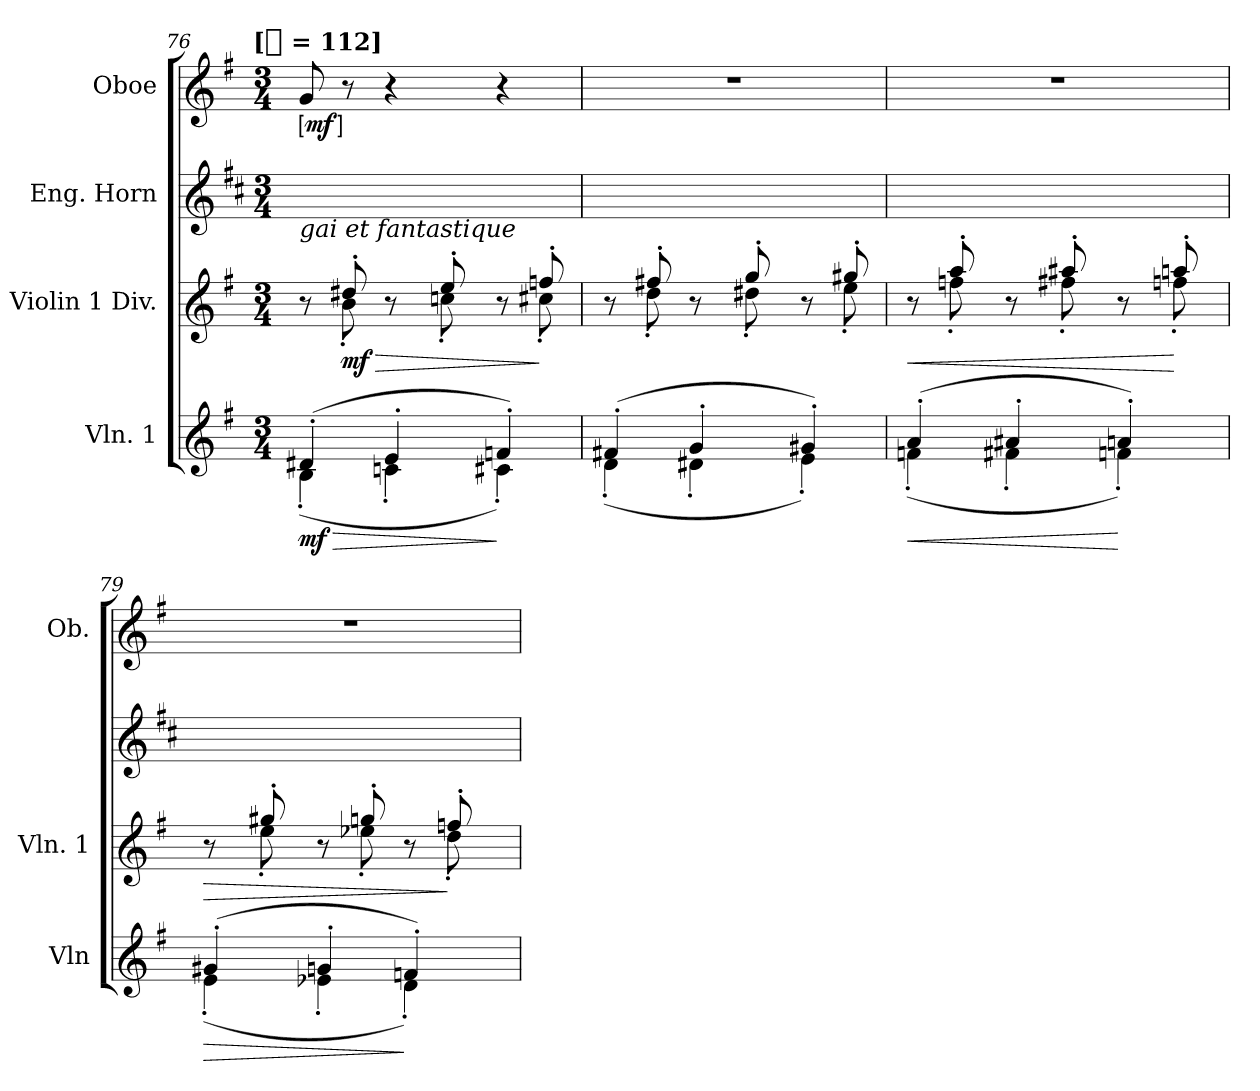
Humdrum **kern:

**kern	**dynam	**kern	**dynam	**kern	**kern	**dynam
*part4	*part4	*part3	*part3	*part2	*part1	*part1
*staff4	*staff4	*staff3	*staff3	*staff2	*staff1	*staff1
*I"Vln. 1	*	*I"Violin 1 Div.	*	*I"Eng. Horn	*I"Oboe	*
*I'Vln	*	*I'Vln. 1	*	*	*I'Ob.	*
*clefG2	*	*clefG2	*	*clefG2	*clefG2	*
*	*	*	*	*ITrd4c7	*	*
*k[f#]	*	*k[f#]	*	*k[f#]	*k[f#]	*
*G:	*	*G:	*	*G:	*G:	*
!!LO:TX:omd:t=[[quarter] = 112]
*M3/4	*	*M3/4	*	*M3/4	*M3/4	*
*MM112	*	*MM112	*	*MM112	*MM112	*
=76	=76	=76	=76	=76	=76	=76
*^	*	*	*	*	*	*
!	!	!	!	!	!LO:TX:b:i:t=gai et fantastique	!	!
!	!	!LO:HP:b	!	!	!	!	!LO:DY:ed=brack
*	*	*	*^	*	*	*	*
(4d#X'	(4B'	> mf	8r	8ryy	.	8ryy	8g	mf
!	!	!	!	!	!LO:HP:b	!	!	!
.	.	.	8dd#X'	8b'	> mf	8ryy	8r	.
*	*	*	*	*	*	*Xtuplet	*	*
4e'	4cn'	.	8r	8ryy	.	12ryy	4r	.
.	.	.	.	.	.	12ryy	.	.
.	.	.	8ee'	8ccn'	.	.	.	.
.	.	.	.	.	.	12ryy	.	.
4fn')	4c#X')	]	8r	8ryy	.	8ryy	4r	.
.	.	.	8ffn'	8cc#X'	]	8ryy	.	.
=77	=77	=77	=77	=77	=77	=77	=77	=77
(4f#X'	(4d'	.	8r	8ryy	.	8ryy	4%3r	.
.	.	.	8ff#X'	8dd'	.	8ryy	.	.
4g'	4d#X'	.	8r	8ryy	.	12ryy	.	.
.	.	.	.	.	.	12ryy	.	.
.	.	.	8gg'	8dd#X'	.	.	.	.
.	.	.	.	.	.	12ryy	.	.
4g#X')	4e')	.	8r	8ryy	.	8ryy	.	.
.	.	.	8gg#X'	8ee'	.	8ryy	.	.
=78	=78	=78	=78	=78	=78	=78	=78	=78
!	!	!LO:HP:b	!	!	!LO:HP:b	!	!	!
(4a'	(4fn'	<	8r	8ryy	<	12.ryy	4%3r	.
.	.	.	8aa'	8ffn'	.	24ryy	.	.
.	.	.	.	.	.	12ryy	.	.
4a#X'	4f#X'	.	8r	8ryy	.	12ryy	.	.
.	.	.	.	.	.	12ryy	.	.
.	.	.	8aa#X'	8ff#X'	.	.	.	.
.	.	.	.	.	.	12ryy	.	.
4an')	4fn')	[	8r	8ryy	.	12ryy	.	.
.	.	.	.	.	.	12ryy	.	.
.	.	.	8aan'	8ffn'	[	.	.	.
.	.	.	.	.	.	12ryy	.	.
=79	=79	=79	=79	=79	=79	=79	=79	=79
!	!	!LO:HP:b	!	!	!LO:HP:b	!	!	!
(4g#X'	(4e'	>	8r	8ryy	>	12ryy	4%3r	.
.	.	.	.	.	.	12ryy	.	.
.	.	.	8gg#X'	8ee'	.	.	.	.
.	.	.	.	.	.	12ryy	.	.
4gn'	4e-X'	.	8r	8ryy	.	4ryy	.	.
.	.	.	8ggn'	8ee-X'	.	.	.	.
4fn')	4d')	]	8r	8ryy	.	8ryy	.	.
.	.	.	8ffn'	8dd'	]	32ryy	.	.
.	.	.	.	.	.	32ryy	.	.
.	.	.	.	.	.	32ryy	.	.
.	.	.	.	.	.	32ryy	.	.
*v	*v	*	*	*	*	*	*	*
*	*	*v	*v	*	*	*	*
=	=	=	=	=	=	=
*-	*-	*-	*-	*-	*-	*-
